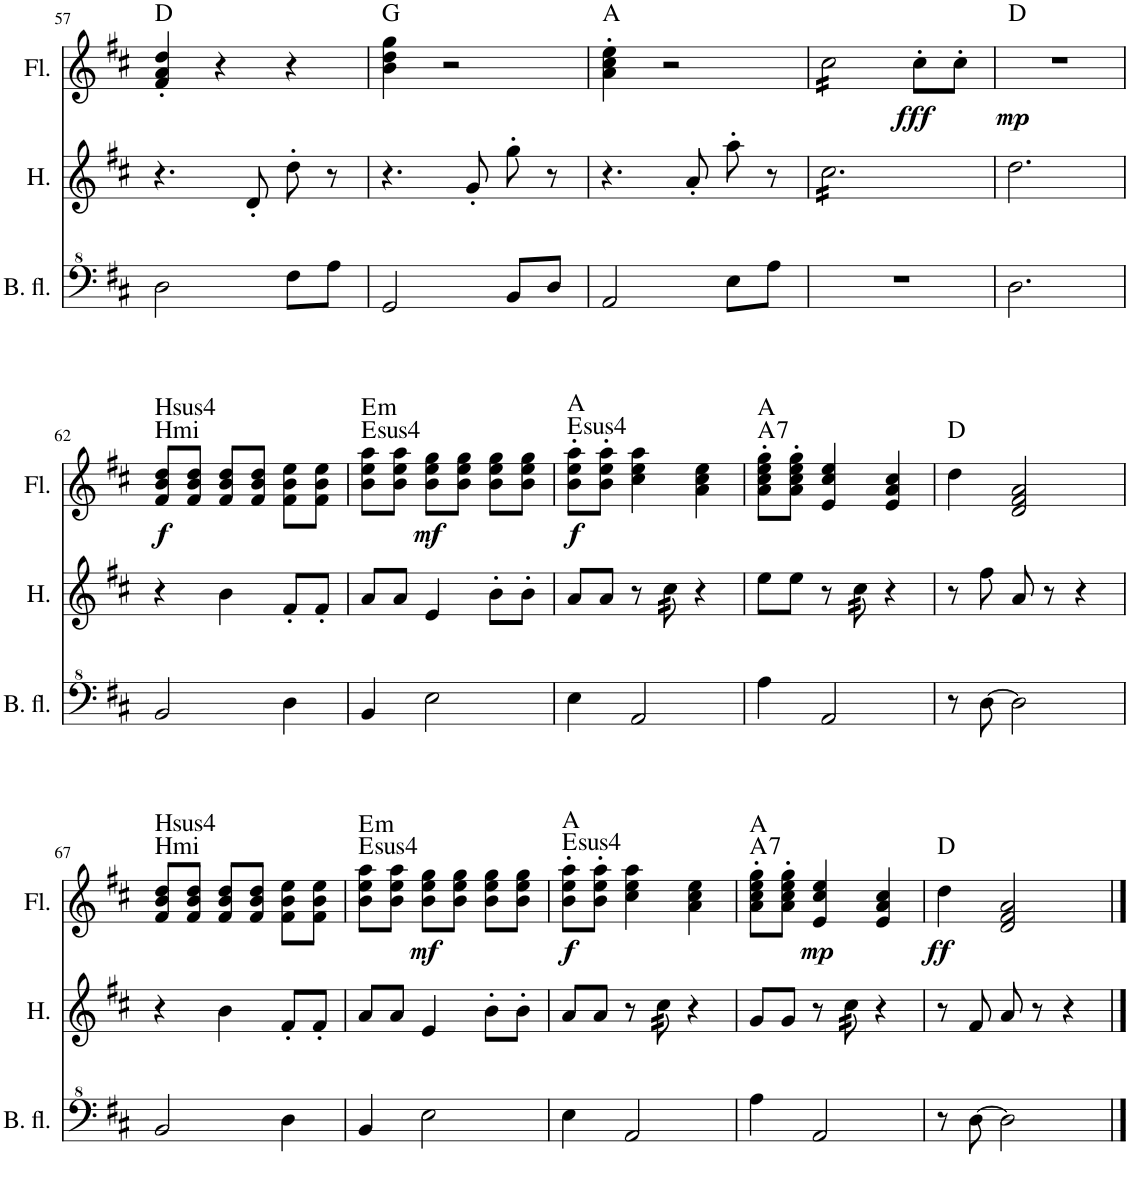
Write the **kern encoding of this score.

**kern	**kern	**kern	**dynam	**harte
*part3	*part2	*part1	*part1	*part1
*staff3	*staff2	*staff1	*staff1	*
*I"Basová flétna	*I"Hoboj	*I"Flétny	*	*
*I'B. fl.	*I'H.	*I'Fl.	*	*
!!LO:PB:g=z
*clefF^4	*clefG2	*clefG2	*	*
*k[f#c#]	*k[f#c#]	*k[f#c#]	*	*
*M3/4	*M3/4	*M3/4	*	*
=57	=57	=57	=57	=57
2d\	4.r	4f#/' 4a/' 4dd/'	.	D:maj
.	.	4r	.	.
.	8d'/	.	.	.
8f#\L	8dd'\	4r	.	.
8a\J	8r	.	.	.
=58	=58	=58	=58	=58
2G/	4.r	4b\ 4dd\ 4gg\	.	G:maj
.	.	2r	.	.
.	8g'/	.	.	.
8B/L	8gg'\	.	.	.
8d/J	8r	.	.	.
=59	=59	=59	=59	=59
2A/	4.r	4a\' 4cc#\' 4ee\'	.	A:maj
.	.	2r	.	.
.	8a'/	.	.	.
8e\L	8aa'\	.	.	.
8a\J	8r	.	.	.
=60	=60	=60	=60	=60
*	*tremolo	*	*	*
*	*	*tremolo	*	*
2.r	16cc#\LL	16cc#\LL	.	.
.	16cc#\	16cc#\	.	.
.	16cc#\	16cc#\	.	.
.	16cc#\	16cc#\	.	.
.	16cc#\	16cc#\	.	.
.	16cc#\	16cc#\	.	.
.	16cc#\	16cc#\	.	.
.	16cc#\	16cc#\JJ	.	.
*	*	*Xtremolo	*	*
!	!	!	!LO:DY:b	!
.	16cc#\	8cc#'\L	fff	.
.	16cc#\	.	.	.
.	16cc#\	8cc#'\J	.	.
.	16cc#\JJ	.	.	.
*	*Xtremolo	*	*	*
=61	=61	=61	=61	=61
!	!	!	!LO:DY:b	!
2.d\	2.dd\	2.r	mp	D:maj
!!LO:LB:g=z
=62	=62	=62	=62	=62
!	!	!	!LO:DY:b	!LO:H:n=1:kt=Hmi
!	!	!	!	!LO:H:n=2:kt=Hsus4
2B/	4r	8f#/ 8b/ 8dd/L	f	N N
.	.	8f#/ 8b/ 8dd/J	.	.
.	4b\	8f#/ 8b/ 8dd/L	.	.
.	.	8f#/ 8b/ 8dd/J	.	.
4d\	8f#'/L	8f#\ 8b\ 8ee\L	.	.
.	8f#'/J	8f#\ 8b\ 8ee\J	.	.
=63	=63	=63	=63	=63
!	!	!	!	!LO:H:n=1:kt=4
!	!	!	!	!LO:H:n=2:kt=m
4B/	8a/L	8b\ 8ee\ 8aa\L	.	E:sus4 E:min
.	8a/J	8b\ 8ee\ 8aa\J	.	.
!	!	!	!LO:DY:b	!
2e\	4e/	8b\ 8ee\ 8gg\L	mf	.
.	.	8b\ 8ee\ 8gg\J	.	.
.	8b'\L	8b\ 8ee\ 8gg\L	.	.
.	8b'\J	8b\ 8ee\ 8gg\J	.	.
=64	=64	=64	=64	=64
!	!	!	!LO:DY:b	!LO:H:n=1:kt=4
4e\	8a/L	8b\' 8ee\' 8aa\'L	f	E:sus4 A:maj
.	8a/J	8b\' 8ee\' 8aa\'J	.	.
2A/	8r	4cc#\ 4ee\ 4aa\	.	.
*	*tremolo	*	*	*
.	32cc#\	.	.	.
.	32cc#\	.	.	.
.	32cc#\	.	.	.
.	32cc#\	.	.	.
*	*Xtremolo	*	*	*
.	4r	4a\ 4cc#\ 4ee\	.	.
=65	=65	=65	=65	=65
!	!	!	!	!LO:H:n=1:kt=7
4a\	8ee\L	8a\' 8cc#\' 8ee\' 8gg\'L	.	A:7 A:maj
.	8ee\J	8a\' 8cc#\' 8ee\' 8gg\'J	.	.
2A/	8r	4e/ 4cc#/ 4ee/	.	.
*	*tremolo	*	*	*
.	32cc#\	.	.	.
.	32cc#\	.	.	.
.	32cc#\	.	.	.
.	32cc#\	.	.	.
*	*Xtremolo	*	*	*
.	4r	4e/ 4a/ 4cc#/	.	.
=66	=66	=66	=66	=66
8r	8r	4dd\	.	D:maj
[8d\	8ff#\	.	.	.
2d\]	8a/	2d/ 2f#/ 2a/	.	.
.	8r	.	.	.
.	4r	.	.	.
!!LO:LB:g=z
=67	=67	=67	=67	=67
!	!	!	!	!LO:H:n=1:kt=Hmi
!	!	!	!	!LO:H:n=2:kt=Hsus4
2B/	4r	8f#/ 8b/ 8dd/L	.	N N
.	.	8f#/ 8b/ 8dd/J	.	.
.	4b\	8f#/ 8b/ 8dd/L	.	.
.	.	8f#/ 8b/ 8dd/J	.	.
4d\	8f#'/L	8f#\ 8b\ 8ee\L	.	.
.	8f#'/J	8f#\ 8b\ 8ee\J	.	.
=68	=68	=68	=68	=68
!	!	!	!	!LO:H:n=1:kt=4
!	!	!	!	!LO:H:n=2:kt=m
4B/	8a/L	8b\ 8ee\ 8aa\L	.	E:sus4 E:min
.	8a/J	8b\ 8ee\ 8aa\J	.	.
!	!	!	!LO:DY:b	!
2e\	4e/	8b\ 8ee\ 8gg\L	mf	.
.	.	8b\ 8ee\ 8gg\J	.	.
.	8b'\L	8b\ 8ee\ 8gg\L	.	.
.	8b'\J	8b\ 8ee\ 8gg\J	.	.
=69	=69	=69	=69	=69
!	!	!	!LO:DY:b	!LO:H:n=1:kt=4
4e\	8a/L	8b\' 8ee\' 8aa\'L	f	E:sus4 A:maj
.	8a/J	8b\' 8ee\' 8aa\'J	.	.
2A/	8r	4cc#\ 4ee\ 4aa\	.	.
*	*tremolo	*	*	*
.	32cc#\	.	.	.
.	32cc#\	.	.	.
.	32cc#\	.	.	.
.	32cc#\	.	.	.
*	*Xtremolo	*	*	*
.	4r	4a\ 4cc#\ 4ee\	.	.
=70	=70	=70	=70	=70
!	!	!	!	!LO:H:n=1:kt=7
4a\	8g/L	8a\' 8cc#\' 8ee\' 8gg\'L	.	A:7 A:maj
.	8g/J	8a\' 8cc#\' 8ee\' 8gg\'J	.	.
!	!	!	!LO:DY:b	!
2A/	8r	4e/ 4cc#/ 4ee/	mp	.
*	*tremolo	*	*	*
.	32cc#\	.	.	.
.	32cc#\	.	.	.
.	32cc#\	.	.	.
.	32cc#\	.	.	.
*	*Xtremolo	*	*	*
.	4r	4e/ 4a/ 4cc#/	.	.
=71	=71	=71	=71	=71
!	!	!	!LO:DY:b	!
8r	8r	4dd\	ff	D:maj
[8d\	8f#/	.	.	.
2d\]	8a/	2d/ 2f#/ 2a/	.	.
.	8r	.	.	.
.	4r	.	.	.
==	==	==	==	==
*-	*-	*-	*-	*-
